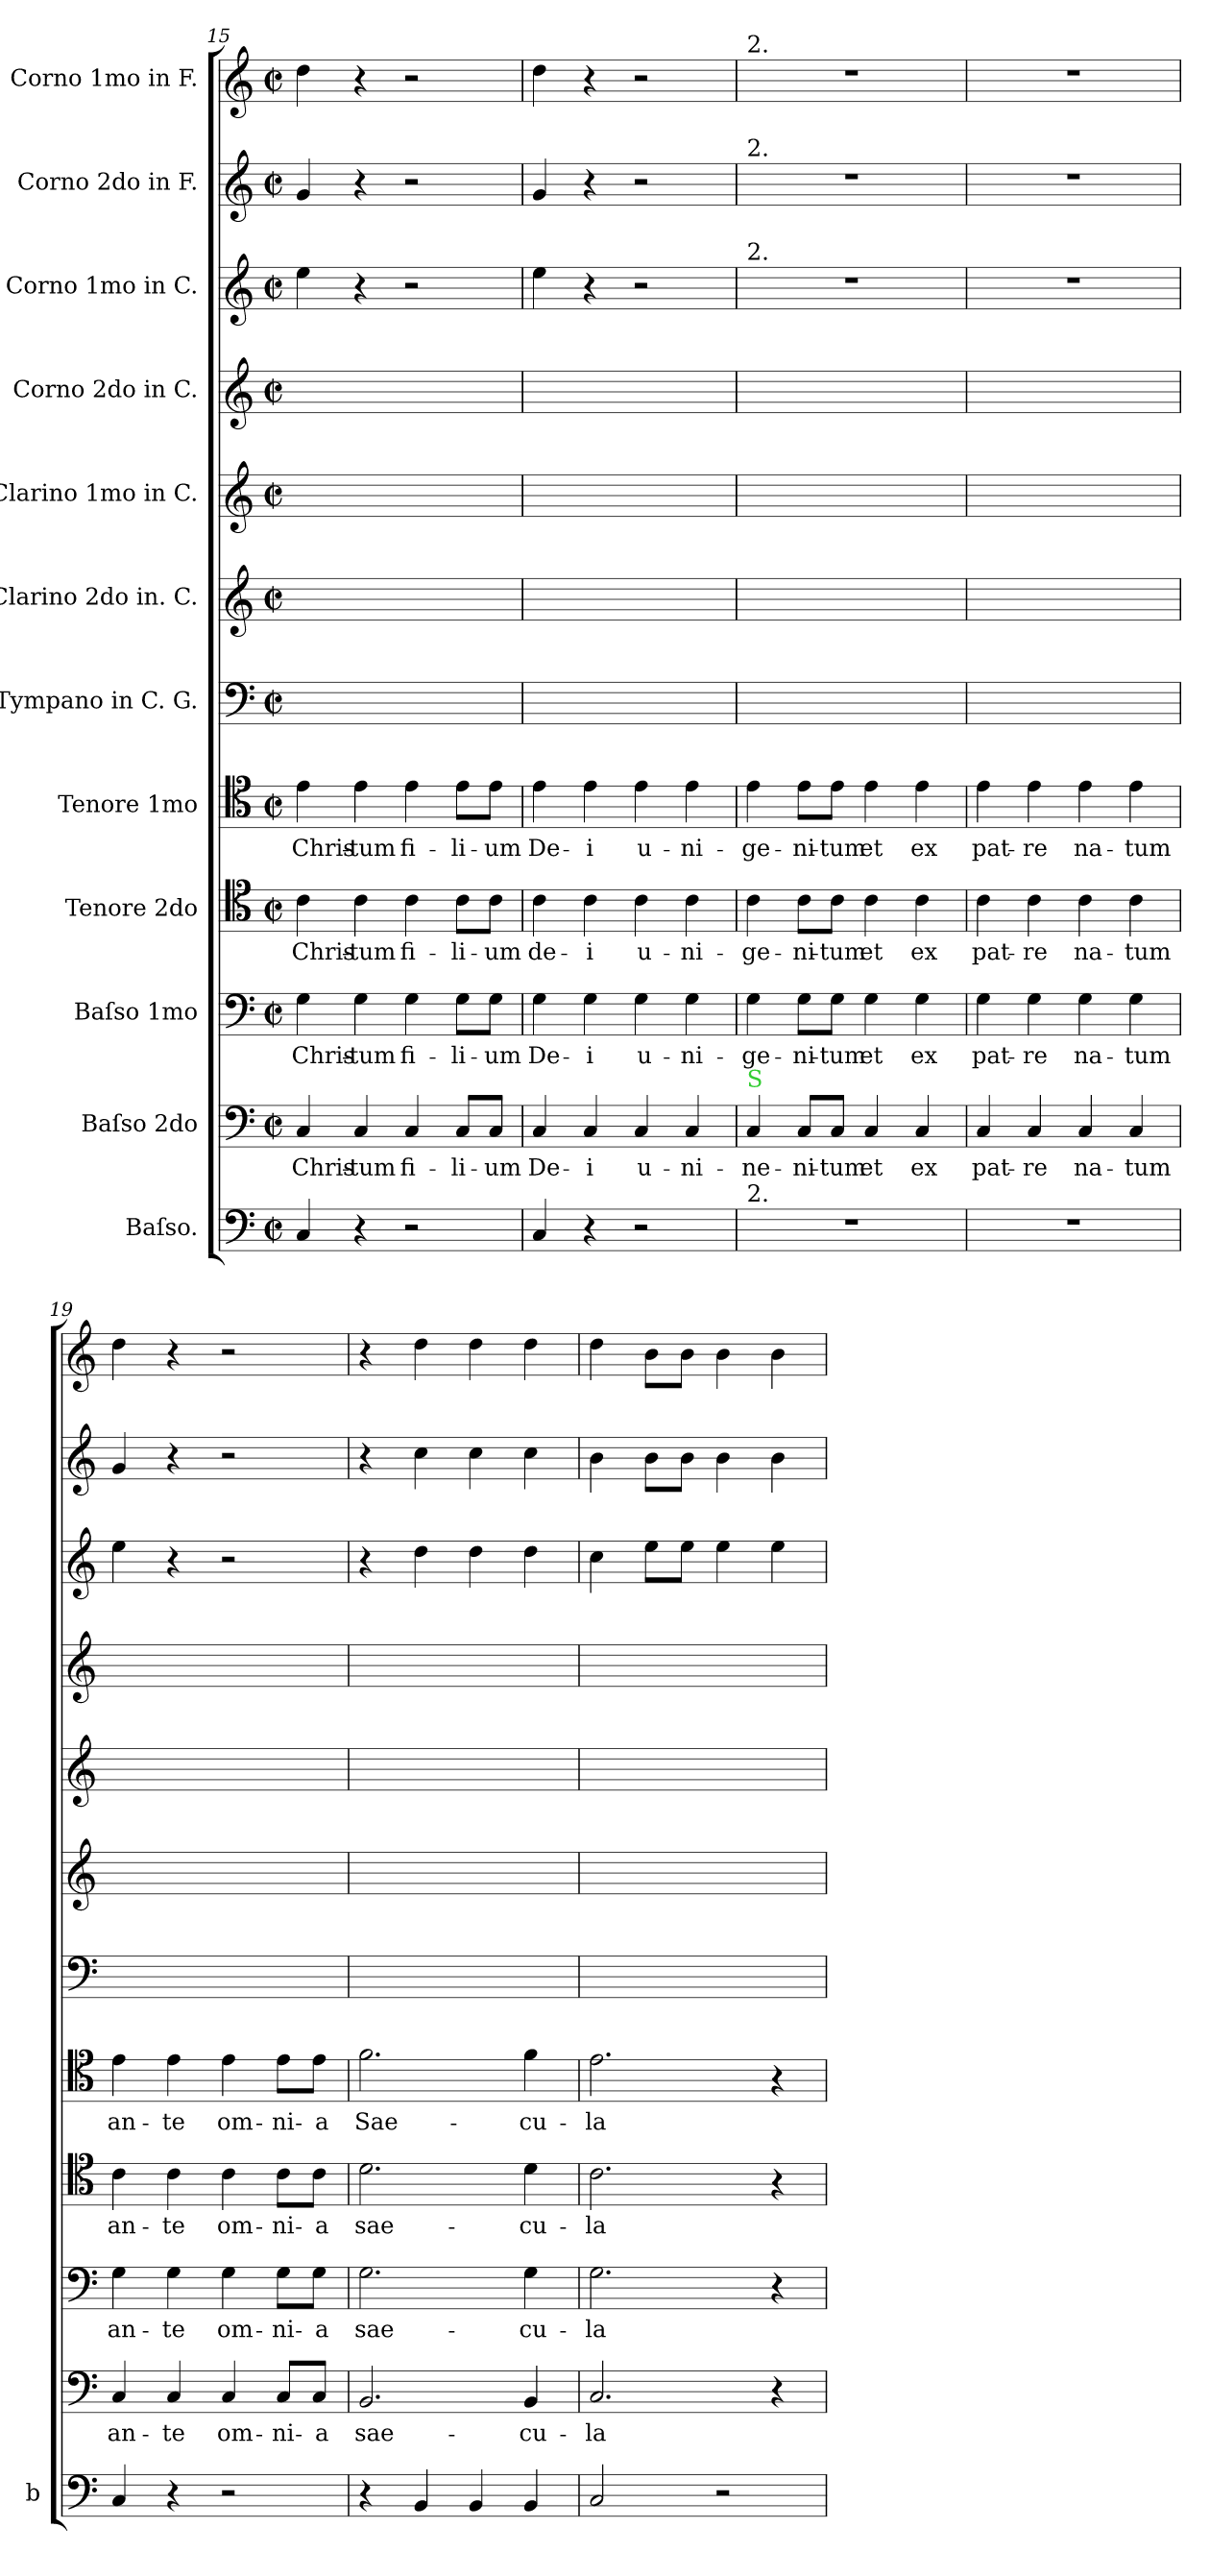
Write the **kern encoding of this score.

**kern	**kern	**text	**kern	**text	**kern	**text	**kern	**text	**kern	**kern	**kern	**kern	**kern	**kern	**kern
*part12	*part11	*part11	*part10	*part10	*part9	*part9	*part8	*part8	*part7	*part6	*part5	*part4	*part3	*part2	*part1
*staff12	*staff11	*staff11	*staff10	*staff10	*staff9	*staff9	*staff8	*staff8	*staff7	*staff6	*staff5	*staff4	*staff3	*staff2	*staff1
*I"Baſso.	*I"Baſso 2do	*	*I"Baſso 1mo	*	*I"Tenore 2do	*	*I"Tenore 1mo	*	*I"Tympano in C. G.	*I"Clarino 2do in. C.	*I"Clarino 1mo in C.	*I"Corno 2do in C.	*I"Corno 1mo in C.	*I"Corno 2do in F.	*I"Corno 1mo in F.
*I'b	*	*	*	*	*	*	*	*	*	*	*	*	*	*	*
*clefF4	*clefF4	*	*clefF4	*	*clefC4	*	*clefC4	*	*clefF4	*clefG2	*clefG2	*clefG2	*clefG2	*clefG2	*clefG2
*	*	*	*	*	*	*	*	*	*	*	*	*	*	*ITrd4c7	*ITrd4c7
*k[]	*k[]	*	*k[]	*	*k[]	*	*k[]	*	*k[]	*k[]	*k[]	*k[]	*k[]	*k[b-]	*k[b-]
*M2/2	*M2/2	*	*M2/2	*	*M2/2	*	*M2/2	*	*M2/2	*M2/2	*M2/2	*M2/2	*M2/2	*M2/2	*M2/2
*met(c|)	*met(c|)	*	*met(c|)	*	*met(c|)	*	*met(c|)	*	*met(c|)	*met(c|)	*met(c|)	*met(c|)	*met(c|)	*met(c|)	*met(c|)
=15	=15	=15	=15	=15	=15	=15	=15	=15	=15	=15	=15	=15	=15	=15	=15
4C/	4C/	Chris-	4G\	Chris-	4c\	Chris-	4e\	Chris-	1ryy	1ryy	1ryy	1ryy	4ee\	4c/	4g\
4r	4C/	-tum	4G\	-tum	4c\	-tum	4e\	-tum	.	.	.	.	4r	4r	4r
2r	4C/	fi-	4G\	fi-	4c\	fi-	4e\	fi-	.	.	.	.	2r	2r	2r
.	8C/L	-li-	8G\L	-li-	8c\L	-li-	8e\L	-li-	.	.	.	.	.	.	.
.	8C/J	-um	8G\J	-um	8c\J	-um	8e\J	-um	.	.	.	.	.	.	.
=16	=16	=16	=16	=16	=16	=16	=16	=16	=16	=16	=16	=16	=16	=16	=16
4C/	4C/	De-	4G\	De-	4c\	de-	4e\	De-	1ryy	1ryy	1ryy	1ryy	4ee\	4c/	4g\
4r	4C/	-i	4G\	-i	4c\	-i	4e\	-i	.	.	.	.	4r	4r	4r
2r	4C/	u-	4G\	u-	4c\	u-	4e\	u-	.	.	.	.	2r	2r	2r
.	4C/	-ni-	4G\	-ni-	4c\	-ni-	4e\	-ni-	.	.	.	.	.	.	.
=17	=17	=17	=17	=17	=17	=17	=17	=17	=17	=17	=17	=17	=17	=17	=17
!	!	!	!	!	!	!	!	!	!	!	!	!	!	!	!LO:TX:a:t=2.
!	!	!	!	!	!	!	!	!	!	!	!	!	!	!LO:TX:a:t=2.	!
!	!	!	!	!	!	!	!	!	!	!	!	!	!LO:TX:a:t=2.	!	!
!	!LO:TX:a:color=limegreen:t=S	!	!	!	!	!	!	!	!	!	!	!	!	!	!
!LO:TX:a:t=2.	!	!	!	!	!	!	!	!	!	!	!	!	!	!	!
1r	4C/	-ne-	4G\	-ge-	4c\	-ge-	4e\	-ge-	1ryy	1ryy	1ryy	1ryy	1r	1r	1r
.	8C/L	-ni-	8G\L	-ni-	8c\L	-ni-	8e\L	-ni-	.	.	.	.	.	.	.
.	8C/J	-tum	8G\J	-tum	8c\J	-tum	8e\J	-tum	.	.	.	.	.	.	.
.	4C/	et	4G\	et	4c\	et	4e\	et	.	.	.	.	.	.	.
.	4C/	ex	4G\	ex	4c\	ex	4e\	ex	.	.	.	.	.	.	.
=18	=18	=18	=18	=18	=18	=18	=18	=18	=18	=18	=18	=18	=18	=18	=18
1r	4C/	pat-	4G\	pat-	4c\	pat-	4e\	pat-	1ryy	1ryy	1ryy	1ryy	1r	1r	1r
.	4C/	-re	4G\	-re	4c\	-re	4e\	-re	.	.	.	.	.	.	.
.	4C/	na-	4G\	na-	4c\	na-	4e\	na-	.	.	.	.	.	.	.
.	4C/	-tum	4G\	-tum	4c\	-tum	4e\	-tum	.	.	.	.	.	.	.
=19	=19	=19	=19	=19	=19	=19	=19	=19	=19	=19	=19	=19	=19	=19	=19
4C/	4C/	an-	4G\	an-	4c\	an-	4e\	an-	1ryy	1ryy	1ryy	1ryy	4ee\	4c/	4g\
4r	4C/	-te	4G\	-te	4c\	-te	4e\	-te	.	.	.	.	4r	4r	4r
2r	4C/	om-	4G\	om-	4c\	om-	4e\	om-	.	.	.	.	2r	2r	2r
.	8C/L	-ni-	8G\L	-ni-	8c\L	-ni-	8e\L	-ni-	.	.	.	.	.	.	.
.	8C/J	-a	8G\J	-a	8c\J	-a	8e\J	-a	.	.	.	.	.	.	.
=20	=20	=20	=20	=20	=20	=20	=20	=20	=20	=20	=20	=20	=20	=20	=20
4r	2.BB/	sae-	2.G\	sae-	2.d\	sae-	2.f\	Sae-	1ryy	1ryy	1ryy	1ryy	4r	4r	4r
4BB/	.	.	.	.	.	.	.	.	.	.	.	.	4dd\	4f\	4g\
4BB/	.	.	.	.	.	.	.	.	.	.	.	.	4dd\	4f\	4g\
4BB/	4BB/	-cu-	4G\	-cu-	4d\	-cu-	4f\	-cu-	.	.	.	.	4dd\	4f\	4g\
=21	=21	=21	=21	=21	=21	=21	=21	=21	=21	=21	=21	=21	=21	=21	=21
2C/	2.C/	-la	2.G\	-la	2.c\	-la	2.e\	-la	1ryy	1ryy	1ryy	1ryy	4cc\	4e\	4g\
.	.	.	.	.	.	.	.	.	.	.	.	.	8ee\L	8e\L	8e\L
.	.	.	.	.	.	.	.	.	.	.	.	.	8ee\J	8e\J	8e\J
2r	.	.	.	.	.	.	.	.	.	.	.	.	4ee\	4e\	4e\
.	4r	.	4r	.	4r	.	4r	.	.	.	.	.	4ee\	4e\	4e\
=	=	=	=	=	=	=	=	=	=	=	=	=	=	=	=
*-	*-	*-	*-	*-	*-	*-	*-	*-	*-	*-	*-	*-	*-	*-	*-
